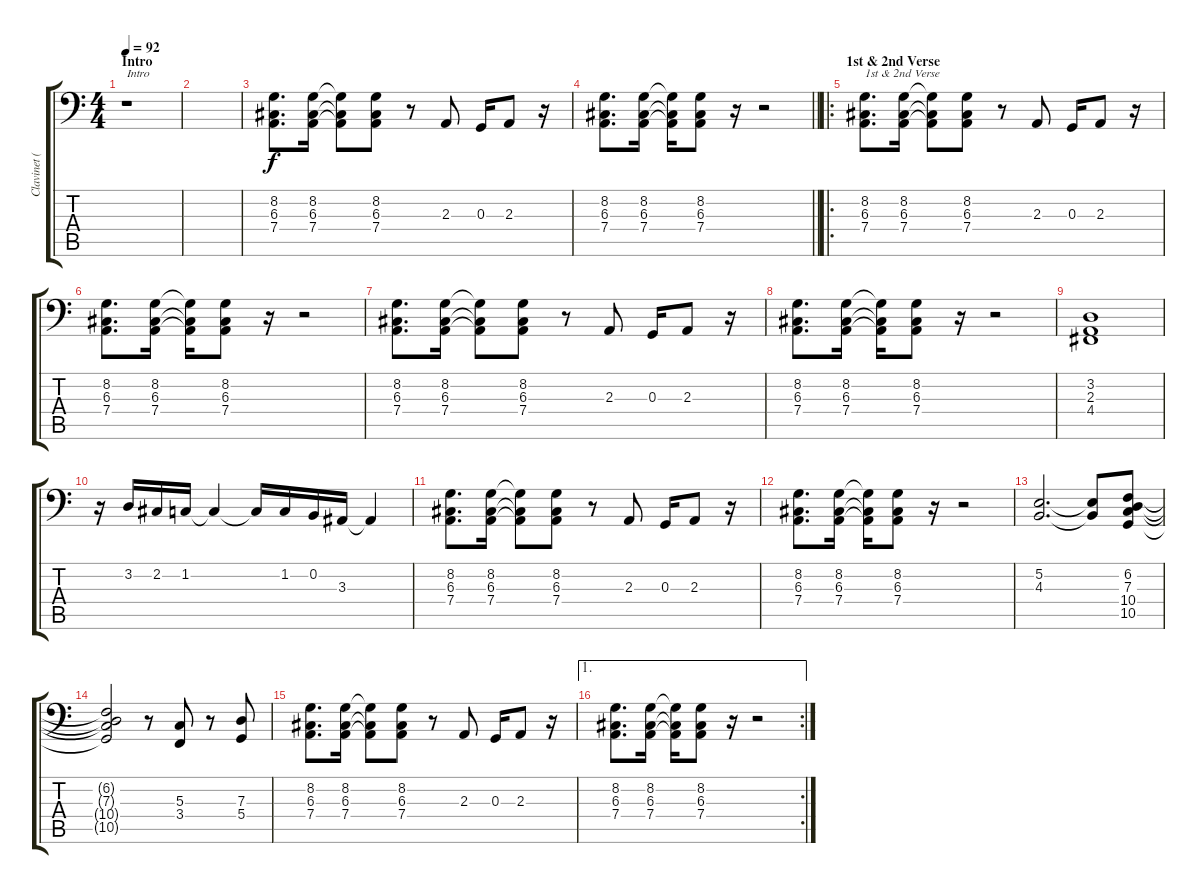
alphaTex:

\track ("Clavinet (right hand)" "Clavinet (") {instrument clavinet}
\staff {score tabs}
\tuning (E3 B2 G2 D2 A1 E1) {hide}
\ts (4 4)
\section ("" "Intro")
\tempo 92
\clef f4
\ks c
r.1{txt "Intro" dy f instrument clavinet} |
|
(8.2 6.3 7.4).8{d} (8.2 6.3 7.4).16 (8.2{t} 6.3{t} 7.4{t}).8 (8.2 6.3 7.4).8 r.8 2.3.8 0.3.16 2.3.8 r.16 |
\barLineRight lightlight
(8.2 6.3 7.4).8{d} (8.2 6.3 7.4).16 (8.2{t} 6.3{t} 7.4{t}).16 (8.2 6.3 7.4).8 r.16 r.2 |
\ro
\section ("" "1st & 2nd Verse")
(8.2 6.3 7.4).8{d txt "1st & 2nd Verse"} (8.2 6.3 7.4).16 (8.2{t} 6.3{t} 7.4{t}).8 (8.2 6.3 7.4).8 r.8 2.3.8 0.3.16 2.3.8 r.16 |
(8.2 6.3 7.4).8{d} (8.2 6.3 7.4).16 (8.2{t} 6.3{t} 7.4{t}).16 (8.2 6.3 7.4).8 r.16 r.2 |
(8.2 6.3 7.4).8{d} (8.2 6.3 7.4).16 (8.2{t} 6.3{t} 7.4{t}).8 (8.2 6.3 7.4).8 r.8 2.3.8 0.3.16 2.3.8 r.16 |
(8.2 6.3 7.4).8{d} (8.2 6.3 7.4).16 (8.2{t} 6.3{t} 7.4{t}).16 (8.2 6.3 7.4).8 r.16 r.2 |
(3.2 2.3 4.4).1 |
r.16 3.2.16 2.2.16 1.2.16 1.2{t}.4 1.2{t}.16 1.2.16 0.2.16 3.3.16 3.3{t}.4 |
(8.2 6.3 7.4).8{d} (8.2 6.3 7.4).16 (8.2{t} 6.3{t} 7.4{t}).8 (8.2 6.3 7.4).8 r.8 2.3.8 0.3.16 2.3.8 r.16 |
(8.2 6.3 7.4).8{d} (8.2 6.3 7.4).16 (8.2{t} 6.3{t} 7.4{t}).16 (8.2 6.3 7.4).8 r.16 r.2 |
(5.2 4.3).2{d} (5.2{t} 4.3{t}).8 (6.2 7.3 10.4 10.5).8 |
(6.2{t} 7.3{t} 10.4{t} 10.5{t}).2 r.8 (5.3 3.4).8 r.8 (7.3 5.4).8 |
(8.2 6.3 7.4).8{d} (8.2 6.3 7.4).16 (8.2{t} 6.3{t} 7.4{t}).8 (8.2 6.3 7.4).8 r.8 2.3.8 0.3.16 2.3.8 r.16 |
\ae 1
\rc 2
(8.2 6.3 7.4).8{d} (8.2 6.3 7.4).16 (8.2{t} 6.3{t} 7.4{t}).16 (8.2 6.3 7.4).8 r.16 r.2
